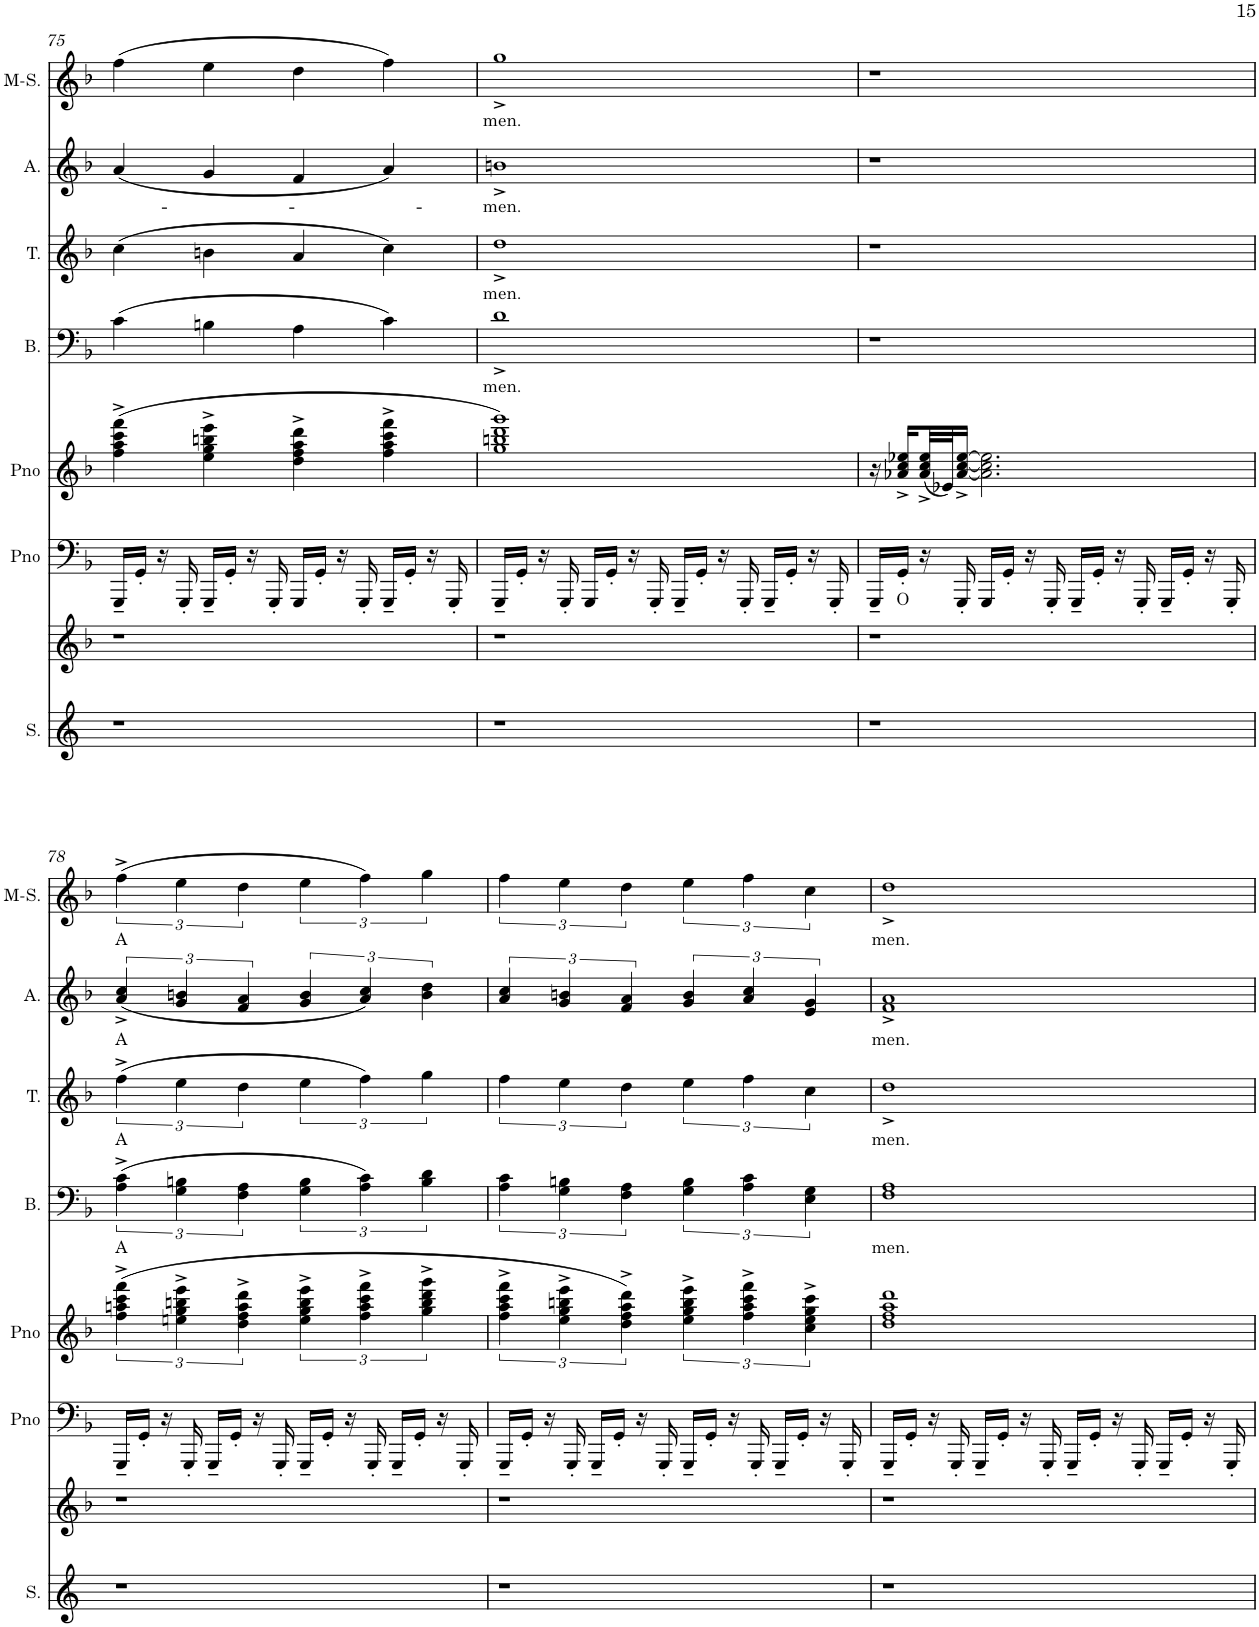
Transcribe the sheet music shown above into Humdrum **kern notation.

**kern	**kern	**kern	**text	**kern	**kern	**text	**kern	**text	**kern	**text	**kern	**text
*part8	*part7	*part6	*part6	*part5	*part4	*part4	*part3	*part3	*part2	*part2	*part1	*part1
*staff8	*staff7	*staff6	*staff6	*staff5	*staff4	*staff4	*staff3	*staff3	*staff2	*staff2	*staff1	*staff1
*I"Soprano	*I"Piano	*I"PIANO	*	*I"PIANO	*I"BASS	*	*I"TENOR	*	*I"ALTO	*	*I"Mezzo-soprano	*
*I'S.	*I'Pno	*I'Pno	*	*I'Pno	*I'B.	*	*I'T.	*	*I'A.	*	*I'M-S.	*
!!LO:PB:g=z
*clefG2	*clefG2	*clefF4	*	*clefG2	*clefF4	*	*clefG2	*	*clefG2	*	*clefG2	*
*k[]	*k[b-]	*k[b-]	*	*k[b-]	*k[b-]	*	*k[b-]	*	*k[b-]	*	*k[b-]	*
*	*	*M4/4	*	*M4/4	*M4/4	*	*M4/4	*	*M4/4	*	*M4/4	*
=75	=75	=75	=75	=75	=75	=75	=75	=75	=75	=75	=75	=75
1r	1r	16GGG~/LL	.	(4ff\^ 4aa\^ 4ccc\^ 4fff\^	(4c\	.	(4cc\	.	(4a/	.	(4ff\	.
.	.	16GG'/JJ	.	.	.	.	.	.	.	.	.	.
.	.	16r	.	.	.	.	.	.	.	.	.	.
.	.	16GGG'/	.	.	.	.	.	.	.	.	.	.
.	.	16GGG~/LL	.	4ee\^ 4gg\^ 4bbn\^ 4eee\^	4Bn\	.	4bn\	.	4g/	.	4ee\	.
.	.	16GG'/JJ	.	.	.	.	.	.	.	.	.	.
.	.	16r	.	.	.	.	.	.	.	.	.	.
.	.	16GGG'/	.	.	.	.	.	.	.	.	.	.
.	.	16GGG/LL	.	4dd\^ 4ff\^ 4aa\^ 4ddd\^	4A\	.	4a/	.	4f/	.	4dd\	.
.	.	16GG'/JJ	.	.	.	.	.	.	.	.	.	.
.	.	16r	.	.	.	.	.	.	.	.	.	.
.	.	16GGG'/	.	.	.	.	.	.	.	.	.	.
.	.	16GGG~/LL	.	4ff\^ 4aa\^ 4ccc\^ 4fff\^	4c\)	.	4cc\)	.	4a/)	.	4ff\)	.
.	.	16GG'/JJ	.	.	.	.	.	.	.	.	.	.
.	.	16r	.	.	.	.	.	.	.	.	.	.
.	.	16GGG'/	.	.	.	.	.	.	.	.	.	.
=76	=76	=76	=76	=76	=76	=76	=76	=76	=76	=76	=76	=76
!	!	!	!	!	!	!LO:LY:b	!	!LO:LY:b	!	!LO:LY:b	!	!LO:LY:b
1r	1r	16GGG~/LL	.	1gg 1bbn 1ddd 1ggg)	1d^	men.	1dd^	men.	1bn^	-men.	1gg^	men.
.	.	16GG'/JJ	.	.	.	.	.	.	.	.	.	.
.	.	16r	.	.	.	.	.	.	.	.	.	.
.	.	16GGG'/	.	.	.	.	.	.	.	.	.	.
.	.	16GGG/LL	.	.	.	.	.	.	.	.	.	.
.	.	16GG'/JJ	.	.	.	.	.	.	.	.	.	.
.	.	16r	.	.	.	.	.	.	.	.	.	.
.	.	16GGG'/	.	.	.	.	.	.	.	.	.	.
.	.	16GGG~/LL	.	.	.	.	.	.	.	.	.	.
.	.	16GG'/JJ	.	.	.	.	.	.	.	.	.	.
.	.	16r	.	.	.	.	.	.	.	.	.	.
.	.	16GGG'/	.	.	.	.	.	.	.	.	.	.
.	.	16GGG~/LL	.	.	.	.	.	.	.	.	.	.
.	.	16GG'/JJ	.	.	.	.	.	.	.	.	.	.
.	.	16r	.	.	.	.	.	.	.	.	.	.
.	.	16GGG'/	.	.	.	.	.	.	.	.	.	.
=77	=77	=77	=77	=77	=77	=77	=77	=77	=77	=77	=77	=77
1r	1r	16GGG~/LL	.	16r	1r	.	1r	.	1r	.	1r	.
!	!	!	!LO:LY:b	!	!	!	!	!	!	!	!	!
.	.	16GG'/JJ	O	16a-X/^ 16cc/^ 16ee-X/^LL	.	.	.	.	.	.	.	.
.	.	16r	.	(32a-/^ 32cc/^ 32ee-/^L	.	.	.	.	.	.	.	.
.	.	.	.	32e-X/J)	.	.	.	.	.	.	.	.
.	.	16GGG'/	.	[16a-/^ [16cc/^ [16ee-/^JJ	.	.	.	.	.	.	.	.
.	.	16GGG/LL	.	2.a-\] 2.cc\] 2.ee-\]	.	.	.	.	.	.	.	.
.	.	16GG'/JJ	.	.	.	.	.	.	.	.	.	.
.	.	16r	.	.	.	.	.	.	.	.	.	.
.	.	16GGG'/	.	.	.	.	.	.	.	.	.	.
.	.	16GGG~/LL	.	.	.	.	.	.	.	.	.	.
.	.	16GG'/JJ	.	.	.	.	.	.	.	.	.	.
.	.	16r	.	.	.	.	.	.	.	.	.	.
.	.	16GGG'/	.	.	.	.	.	.	.	.	.	.
.	.	16GGG~/LL	.	.	.	.	.	.	.	.	.	.
.	.	16GG'/JJ	.	.	.	.	.	.	.	.	.	.
.	.	16r	.	.	.	.	.	.	.	.	.	.
.	.	16GGG'/	.	.	.	.	.	.	.	.	.	.
!!LO:LB:g=z
=78	=78	=78	=78	=78	=78	=78	=78	=78	=78	=78	=78	=78
!	!	!	!	!	!	!LO:LY:b	!	!LO:LY:b	!	!LO:LY:b	!	!LO:LY:b
1r	1r	16GGG~/LL	.	(6ff\^ 6aan\^ 6ccc\^ 6fff\^	(6A\^ 6c\^	A	(6ff^\	A	(6a/^ 6cc/^	A	(6ff^\	A
.	.	16GG'/JJ	.	.	.	.	.	.	.	.	.	.
.	.	16r	.	.	.	.	.	.	.	.	.	.
.	.	.	.	6een\^ 6gg\^ 6bbn\^ 6eee\^	6G\ 6Bn\	.	6ee\	.	6g/ 6bn/	.	6ee\	.
.	.	16GGG'/	.	.	.	.	.	.	.	.	.	.
.	.	16GGG~/LL	.	.	.	.	.	.	.	.	.	.
.	.	16GG'/JJ	.	.	.	.	.	.	.	.	.	.
.	.	.	.	6dd\^ 6ff\^ 6aa\^ 6ddd\^	6F\ 6A\	.	6dd\	.	6f/ 6a/	.	6dd\	.
.	.	16r	.	.	.	.	.	.	.	.	.	.
.	.	16GGG'/	.	.	.	.	.	.	.	.	.	.
.	.	16GGG~/LL	.	6ee\^ 6gg\^ 6bb\^ 6eee\^	6G\ 6B\	.	6ee\	.	6g/ 6b/	.	6ee\	.
.	.	16GG'/JJ	.	.	.	.	.	.	.	.	.	.
.	.	16r	.	.	.	.	.	.	.	.	.	.
.	.	.	.	6ff\^ 6aa\^ 6ccc\^ 6fff\^	6A\ 6c\)	.	6ff\)	.	6a/ 6cc/)	.	6ff\)	.
.	.	16GGG'/	.	.	.	.	.	.	.	.	.	.
.	.	16GGG~/LL	.	.	.	.	.	.	.	.	.	.
.	.	16GG'/JJ	.	.	.	.	.	.	.	.	.	.
.	.	.	.	6gg\^ 6bb\^ 6ddd\^ 6ggg\^	6B\ 6d\	.	6gg\	.	6b\ 6dd\	.	6gg\	.
.	.	16r	.	.	.	.	.	.	.	.	.	.
.	.	16GGG'/	.	.	.	.	.	.	.	.	.	.
=79	=79	=79	=79	=79	=79	=79	=79	=79	=79	=79	=79	=79
1r	1r	16GGG~/LL	.	6ff\^ 6aa\^ 6ccc\^ 6fff\^	6A\ 6c\	.	6ff\	.	6a/ 6cc/	.	6ff\	.
.	.	16GG'/JJ	.	.	.	.	.	.	.	.	.	.
.	.	16r	.	.	.	.	.	.	.	.	.	.
.	.	.	.	6ee\^ 6gg\^ 6bbn\^ 6eee\^	6G\ 6Bn\	.	6ee\	.	6g/ 6bn/	.	6ee\	.
.	.	16GGG'/	.	.	.	.	.	.	.	.	.	.
.	.	16GGG~/LL	.	.	.	.	.	.	.	.	.	.
.	.	16GG'/JJ	.	.	.	.	.	.	.	.	.	.
.	.	.	.	6dd\^ 6ff\^ 6aa\^ 6ddd\^)	6F\ 6A\	.	6dd\	.	6f/ 6a/	.	6dd\	.
.	.	16r	.	.	.	.	.	.	.	.	.	.
.	.	16GGG'/	.	.	.	.	.	.	.	.	.	.
.	.	16GGG~/LL	.	6ee\^ 6gg\^ 6bb\^ 6eee\^	6G\ 6B\	.	6ee\	.	6g/ 6b/	.	6ee\	.
.	.	16GG'/JJ	.	.	.	.	.	.	.	.	.	.
.	.	16r	.	.	.	.	.	.	.	.	.	.
.	.	.	.	6ff\^ 6aa\^ 6ccc\^ 6fff\^	6A\ 6c\	.	6ff\	.	6a/ 6cc/	.	6ff\	.
.	.	16GGG'/	.	.	.	.	.	.	.	.	.	.
.	.	16GGG~/LL	.	.	.	.	.	.	.	.	.	.
.	.	16GG'/JJ	.	.	.	.	.	.	.	.	.	.
.	.	.	.	6cc\^ 6ee\^ 6gg\^ 6ccc\^	6E\ 6G\	.	6cc\	.	6e/ 6g/	.	6cc\	.
.	.	16r	.	.	.	.	.	.	.	.	.	.
.	.	16GGG'/	.	.	.	.	.	.	.	.	.	.
=80	=80	=80	=80	=80	=80	=80	=80	=80	=80	=80	=80	=80
!	!	!	!	!	!	!LO:LY:b	!	!LO:LY:b	!	!LO:LY:b	!	!LO:LY:b
1r	1r	16GGG~/LL	.	1dd 1ff 1aa 1ddd	1F 1A	men.	1dd^	men.	1f^ 1a^	men.	1dd^	men.
.	.	16GG'/JJ	.	.	.	.	.	.	.	.	.	.
.	.	16r	.	.	.	.	.	.	.	.	.	.
.	.	16GGG'/	.	.	.	.	.	.	.	.	.	.
.	.	16GGG~/LL	.	.	.	.	.	.	.	.	.	.
.	.	16GG'/JJ	.	.	.	.	.	.	.	.	.	.
.	.	16r	.	.	.	.	.	.	.	.	.	.
.	.	16GGG'/	.	.	.	.	.	.	.	.	.	.
.	.	16GGG~/LL	.	.	.	.	.	.	.	.	.	.
.	.	16GG'/JJ	.	.	.	.	.	.	.	.	.	.
.	.	16r	.	.	.	.	.	.	.	.	.	.
.	.	16GGG'/	.	.	.	.	.	.	.	.	.	.
.	.	16GGG~/LL	.	.	.	.	.	.	.	.	.	.
.	.	16GG'/JJ	.	.	.	.	.	.	.	.	.	.
.	.	16r	.	.	.	.	.	.	.	.	.	.
.	.	16GGG'/	.	.	.	.	.	.	.	.	.	.
=	=	=	=	=	=	=	=	=	=	=	=	=
*-	*-	*-	*-	*-	*-	*-	*-	*-	*-	*-	*-	*-
